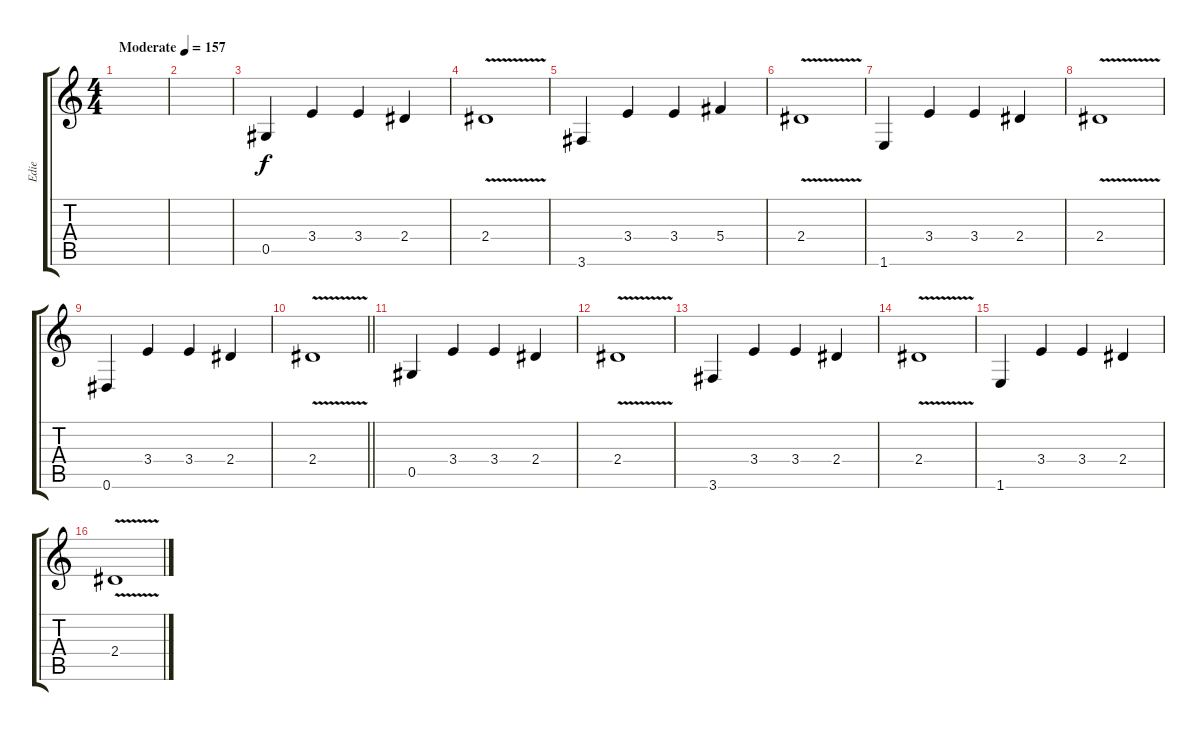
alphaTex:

\track ("Edie" "Edie") {instrument distortionguitar}
\staff {score tabs}
\tuning (Eb4 Bb3 Gb3 Db3 Ab2 Eb2) {hide}
\ts (4 4)
\tempo (157 "Moderate")
\clef g2
\ks c
|
|
0.5.4 3.4.4 3.4.4 2.4.4 |
2.4{v}.1 |
3.6.4 3.4.4 3.4.4 5.4.4 |
2.4{v}.1 |
1.6.4 3.4.4 3.4.4 2.4.4 |
2.4{v}.1 |
0.6.4 3.4.4 3.4.4 2.4.4 |
\barLineRight lightlight
2.4{v}.1 |
0.5.4 3.4.4 3.4.4 2.4.4 |
2.4{v}.1 |
3.6.4 3.4.4 3.4.4 2.4.4 |
2.4{v}.1 |
1.6.4 3.4.4 3.4.4 2.4.4 |
2.4{v}.1
